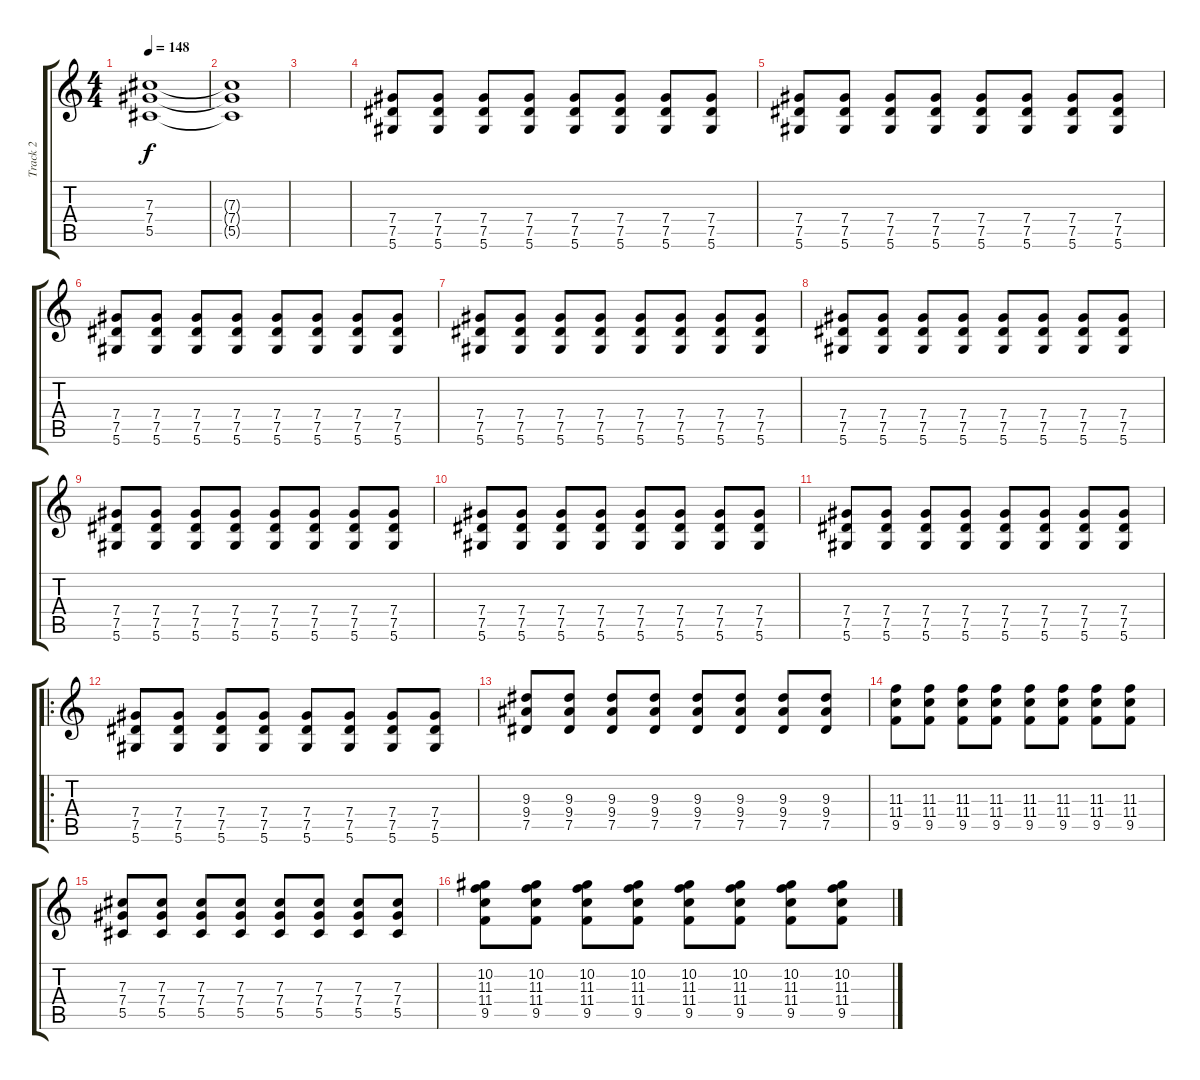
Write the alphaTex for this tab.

\track ("Track 2" "Track 2") {instrument overdrivenguitar}
\staff {score tabs}
\tuning (Eb4 Bb3 Gb3 Db3 Ab2 Eb2) {hide}
\ts (4 4)
\tempo 148
\clef g2
\ks c
(7.3{t} 7.4{t} 5.5{t}).1{dy f} |
(7.3{t} 7.4{t} 5.5{t}).1 |
|
(7.4 7.5 5.6).8 (7.4 7.5 5.6).8 (7.4 7.5 5.6).8 (7.4 7.5 5.6).8 (7.4 7.5 5.6).8 (7.4 7.5 5.6).8 (7.4 7.5 5.6).8 (7.4 7.5 5.6).8 |
(7.4 7.5 5.6).8 (7.4 7.5 5.6).8 (7.4 7.5 5.6).8 (7.4 7.5 5.6).8 (7.4 7.5 5.6).8 (7.4 7.5 5.6).8 (7.4 7.5 5.6).8 (7.4 7.5 5.6).8 |
(7.4 7.5 5.6).8 (7.4 7.5 5.6).8 (7.4 7.5 5.6).8 (7.4 7.5 5.6).8 (7.4 7.5 5.6).8 (7.4 7.5 5.6).8 (7.4 7.5 5.6).8 (7.4 7.5 5.6).8 |
(7.4 7.5 5.6).8 (7.4 7.5 5.6).8 (7.4 7.5 5.6).8 (7.4 7.5 5.6).8 (7.4 7.5 5.6).8 (7.4 7.5 5.6).8 (7.4 7.5 5.6).8 (7.4 7.5 5.6).8 |
(7.4 7.5 5.6).8 (7.4 7.5 5.6).8 (7.4 7.5 5.6).8 (7.4 7.5 5.6).8 (7.4 7.5 5.6).8 (7.4 7.5 5.6).8 (7.4 7.5 5.6).8 (7.4 7.5 5.6).8 |
(7.4 7.5 5.6).8 (7.4 7.5 5.6).8 (7.4 7.5 5.6).8 (7.4 7.5 5.6).8 (7.4 7.5 5.6).8 (7.4 7.5 5.6).8 (7.4 7.5 5.6).8 (7.4 7.5 5.6).8 |
(7.4 7.5 5.6).8 (7.4 7.5 5.6).8 (7.4 7.5 5.6).8 (7.4 7.5 5.6).8 (7.4 7.5 5.6).8 (7.4 7.5 5.6).8 (7.4 7.5 5.6).8 (7.4 7.5 5.6).8 |
(7.4 7.5 5.6).8 (7.4 7.5 5.6).8 (7.4 7.5 5.6).8 (7.4 7.5 5.6).8 (7.4 7.5 5.6).8 (7.4 7.5 5.6).8 (7.4 7.5 5.6).8 (7.4 7.5 5.6).8 |
\ro
(7.4 7.5 5.6).8 (7.4 7.5 5.6).8 (7.4 7.5 5.6).8 (7.4 7.5 5.6).8 (7.4 7.5 5.6).8 (7.4 7.5 5.6).8 (7.4 7.5 5.6).8 (7.4 7.5 5.6).8 |
(9.3 9.4 7.5).8 (9.3 9.4 7.5).8 (9.3 9.4 7.5).8 (9.3 9.4 7.5).8 (9.3 9.4 7.5).8 (9.3 9.4 7.5).8 (9.3 9.4 7.5).8 (9.3 9.4 7.5).8 |
(11.3 11.4 9.5).8 (11.3 11.4 9.5).8 (11.3 11.4 9.5).8 (11.3 11.4 9.5).8 (11.3 11.4 9.5).8 (11.3 11.4 9.5).8 (11.3 11.4 9.5).8 (11.3 11.4 9.5).8 |
(7.3 7.4 5.5).8 (7.3 7.4 5.5).8 (7.3 7.4 5.5).8 (7.3 7.4 5.5).8 (7.3 7.4 5.5).8 (7.3 7.4 5.5).8 (7.3 7.4 5.5).8 (7.3 7.4 5.5).8 |
(10.2 11.3 11.4 9.5).8 (10.2 11.3 11.4 9.5).8 (10.2 11.3 11.4 9.5).8 (10.2 11.3 11.4 9.5).8 (10.2 11.3 11.4 9.5).8 (10.2 11.3 11.4 9.5).8 (10.2 11.3 11.4 9.5).8 (10.2 11.3 11.4 9.5).8
